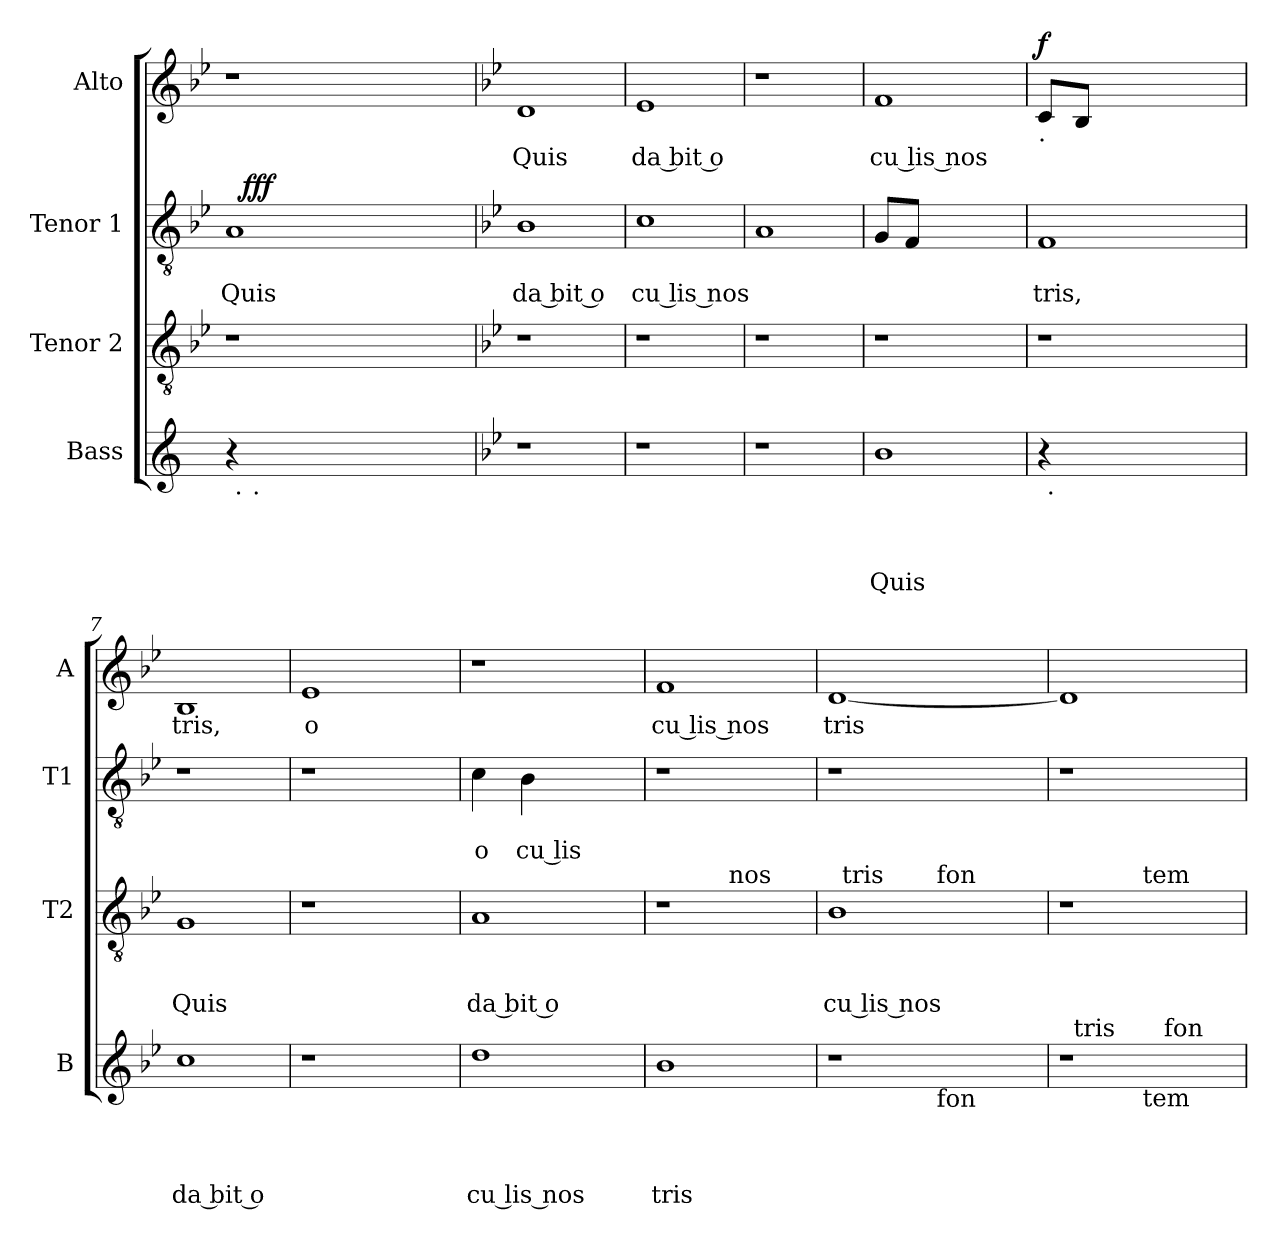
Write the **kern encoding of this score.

**kern	**text	**text	**text	**text	**kern	**text	**text	**text	**kern	**text	**text	**dynam	**kern	**text	**dynam
*part4	*part4	*part4	*part4	*part4	*part3	*part3	*part3	*part3	*part2	*part2	*part2	*part2	*part1	*part1	*part1
*staff4	*staff4	*staff4	*staff4	*staff4	*staff3	*staff3	*staff3	*staff3	*staff2	*staff2	*staff2	*staff2	*staff1	*staff1	*staff1
*I"Bass	*	*	*	*	*I"Tenor 2	*	*	*	*I"Tenor 1	*	*	*	*I"Alto	*	*
*I'B	*	*	*	*	*I'T2	*	*	*	*I'T1	*	*	*	*I'A	*	*
!!LO:PB:g=z
*clefG2	*	*	*	*	*clefGv2	*	*	*	*clefGv2	*	*	*	*clefG2	*	*
*ITrd1c2	*	*	*	*	*	*	*	*	*	*	*	*	*	*	*
*k[b-e-]	*	*	*	*	*k[b-e-]	*	*	*	*k[b-e-]	*	*	*	*k[b-e-]	*	*
*B-:	*	*	*	*	*B-:	*	*	*	*B-:	*	*	*	*B-:	*	*
=1	=1	=1	=1	=1	=1	=1	=1	=1	=1	=1	=1	=1	=1	=1	=1
!	!	!	!	!	!	!	!	!	!	!	!LO:LY:b	!	!	!	!
*^	*	*	*	*	*	*	*	*	*^	*	*	*	*	*	*
*	*^	*	*	*	*	*	*	*	*	*	*	*	*	*	*	*	*
4r	64ryy	32.ryy	.	.	.	.	1r	.	.	.	1A	32ryy	.	Quis	.	1r	.	.
!	!LO:TX:b:t=.	!	!	!	!	!	!	!	!	!	!	!	!	!	!	!	!	!
.	2ryy	.	.	.	.	.	.	.	.	.	.	.	.	.	.	.	.	.
!	!	!	!	!	!	!	!	!	!	!	!	!	!	!	!LO:DY:a	!	!	!
!	!	!	!	!	!	!	!	!	!	!	!	!	!	!	!LO:DY:n=1:b	!	!	!
!	!	!	!	!	!	!	!	!	!	!	!	!	!	!	!LO:DY:n=2:b	!	!	!
.	.	.	.	.	.	.	.	.	.	.	.	2ryy	.	.	f f f	.	.	.
!	!	!LO:TX:b:t=.	!	!	!	!	!	!	!	!	!	!	!	!	!	!	!	!
.	.	2ryy	.	.	.	.	.	.	.	.	.	.	.	.	.	.	.	.
2.ryy	.	.	.	.	.	.	.	.	.	.	.	.	.	.	.	.	.	.
.	4ryy	.	.	.	.	.	.	.	.	.	.	.	.	.	.	.	.	.
.	.	.	.	.	.	.	.	.	.	.	.	4...ryy	.	.	.	.	.	.
.	.	4ryy	.	.	.	.	.	.	.	.	.	.	.	.	.	.	.	.
.	8...ryy	.	.	.	.	.	.	.	.	.	.	.	.	.	.	.	.	.
.	.	8ryy	.	.	.	.	.	.	.	.	.	.	.	.	.	.	.	.
.	.	16ryy	.	.	.	.	.	.	.	.	.	.	.	.	.	.	.	.
.	.	64ryy	.	.	.	.	.	.	.	.	.	.	.	.	.	.	.	.
*v	*v	*v	*	*	*	*	*	*	*	*	*v	*v	*	*	*	*	*	*
=2	=2	=2	=2	=2	=2	=2	=2	=2	=2	=2	=2	=2	=2	=2	=2
*k[b-e-a-d-]	*	*	*	*	*	*	*	*	*	*	*	*	*	*	*
*A-:	*	*	*	*	*	*	*	*	*	*	*	*	*	*	*
*^	*	*	*	*	*	*	*	*	*^	*	*	*	*	*	*
*	*^	*	*	*	*	*	*	*	*	*	*	*	*	*	*	*	*
!	!	!	!	!	!	!	!	!	!	!	!	!	!	!LO:LY:b:rj	!	!	!LO:LY:b	!
*v	*v	*v	*	*	*	*	*	*	*	*	*v	*v	*	*	*	*	*	*
1r	.	.	.	.	1r	.	.	.	1B-	.	da bit o	.	1d	Quis	.
=3	=3	=3	=3	=3	=3	=3	=3	=3	=3	=3	=3	=3	=3	=3	=3
!	!	!	!	!	!	!	!	!	!	!	!LO:LY:b:rj	!	!	!LO:LY:b:rj	!
1r	.	.	.	.	1r	.	.	.	1c	.	cu lis nos	.	1e-	da bit o	.
=4	=4	=4	=4	=4	=4	=4	=4	=4	=4	=4	=4	=4	=4	=4	=4
1r	.	.	.	.	1r	.	.	.	1A	.	.	.	1r	.	.
=5	=5	=5	=5	=5	=5	=5	=5	=5	=5	=5	=5	=5	=5	=5	=5
!	!	!	!	!LO:LY:b	!	!	!	!	!	!	!	!	!	!LO:LY:b:rj	!
1a-	.	.	.	Quis	1r	.	.	.	8G/L	.	.	.	1f	cu lis nos	.
.	.	.	.	.	.	.	.	.	8F/J	.	.	.	.	.	.
.	.	.	.	.	.	.	.	.	2.ryy	.	.	.	.	.	.
!!LO:LB:g=z
=6	=6	=6	=6	=6	=6	=6	=6	=6	=6	=6	=6	=6	=6	=6	=6
!	!	!	!	!	!	!	!	!	!	!	!	!	!LO:TX:b:t=.	!	!
!	!	!	!	!	!	!	!	!	!	!	!LO:LY:b	!	!	!	!LO:DY:a
*^	*	*	*	*	*	*	*	*	*	*	*	*	*	*	*
4r	64ryy	.	.	.	.	1r	.	.	.	1F	.	tris,	.	8c/L	.	f
!	!LO:TX:b:t=.	!	!	!	!	!	!	!	!	!	!	!	!	!	!	!
.	2ryy	.	.	.	.	.	.	.	.	.	.	.	.	.	.	.
.	.	.	.	.	.	.	.	.	.	.	.	.	.	8B-/J	.	.
2.ryy	.	.	.	.	.	.	.	.	.	.	.	.	.	2.ryy	.	.
.	4ryy	.	.	.	.	.	.	.	.	.	.	.	.	.	.	.
.	8...ryy	.	.	.	.	.	.	.	.	.	.	.	.	.	.	.
=7	=7	=7	=7	=7	=7	=7	=7	=7	=7	=7	=7	=7	=7	=7	=7	=7
!	!	!	!	!	!LO:LY:b:rj	!	!	!	!LO:LY:b	!	!	!	!	!	!LO:LY:b	!
*v	*v	*	*	*	*	*	*	*	*	*	*	*	*	*	*	*
1b-	.	.	.	da bit o	1G	.	.	Quis	1r	.	.	.	1B-	tris,	.
=8	=8	=8	=8	=8	=8	=8	=8	=8	=8	=8	=8	=8	=8	=8	=8
!	!	!	!	!	!	!	!	!	!	!	!	!	!	!LO:LY:b	!
1r	.	.	.	.	1r	.	.	.	1r	.	.	.	1e-	o	.
=9	=9	=9	=9	=9	=9	=9	=9	=9	=9	=9	=9	=9	=9	=9	=9
!	!	!	!	!LO:LY:b:rj	!	!	!	!LO:LY:b:rj	!	!	!LO:LY:b:rj	!	!	!	!
1cc	.	.	.	cu lis nos	1A	.	.	da bit o	4c\	.	o	.	1r	.	.
!	!	!	!	!	!	!	!	!	!	!	!LO:LY:b	!	!	!	!
.	.	.	.	.	.	.	.	.	4B-\	.	cu lis	.	.	.	.
.	.	.	.	.	.	.	.	.	2ryy	.	.	.	.	.	.
=10	=10	=10	=10	=10	=10	=10	=10	=10	=10	=10	=10	=10	=10	=10	=10
!	!	!	!	!LO:LY:b	!	!	!	!	!	!	!	!	!	!LO:LY:b:rj	!
*	*	*	*	*	*^	*	*	*	*	*	*	*	*	*	*
1a-	.	.	.	tris	1r	4...ryy	.	.	.	1r	.	.	.	1f	cu lis nos	.
!	!	!	!	!	!	!LO:TX:a:t=nos	!	!	!	!	!	!	!	!	!	!
.	.	.	.	.	.	2ryy	.	.	.	.	.	.	.	.	.	.
.	.	.	.	.	.	32ryy	.	.	.	.	.	.	.	.	.	.
=11	=11	=11	=11	=11	=11	=11	=11	=11	=11	=11	=11	=11	=11	=11	=11	=11
!	!	!	!	!	!	!	!	!	!LO:LY:b:rj	!	!	!	!	!	!LO:LY:b	!
*^	*	*	*	*	*	*^	*	*	*	*	*	*	*	*	*	*
1r	2ryy	.	.	.	.	1B-	32ryy	2ryy	.	.	cu lis nos	1r	.	.	.	[<1d	tris	.
!	!	!	!	!	!	!	!LO:TX:a:t=tris	!	!	!	!	!	!	!	!	!	!	!
.	.	.	.	.	.	.	2ryy	.	.	.	.	.	.	.	.	.	.	.
.	32.ryy	.	.	.	.	.	.	32.ryy	.	.	.	.	.	.	.	.	.	.
.	.	.	.	.	.	.	4...ryy	.	.	.	.	.	.	.	.	.	.	.
!	!	!	!	!	!	!	!	!LO:TX:a:t=fon	!	!	!	!	!	!	!	!	!	!
!	!LO:TX:b:t=fon	!	!	!	!	!	!	!	!	!	!	!	!	!	!	!	!	!
.	4ryy	.	.	.	.	.	.	4ryy	.	.	.	.	.	.	.	.	.	.
.	8ryy	.	.	.	.	.	.	8ryy	.	.	.	.	.	.	.	.	.	.
.	16ryy	.	.	.	.	.	.	16ryy	.	.	.	.	.	.	.	.	.	.
.	64ryy	.	.	.	.	.	.	64ryy	.	.	.	.	.	.	.	.	.	.
*	*	*	*	*	*	*	*v	*v	*	*	*	*	*	*	*	*	*	*
=12	=12	=12	=12	=12	=12	=12	=12	=12	=12	=12	=12	=12	=12	=12	=12	=12	=12
*	*^	*	*	*	*	*	*	*	*	*	*	*	*	*	*	*	*
1r	32ryy	4...ryy	.	.	.	.	1r	4...ryy	.	.	.	1r	.	.	.	1d]	.	.
!	!LO:TX:a:t=tris	!	!	!	!	!	!	!	!	!	!	!	!	!	!	!	!	!
.	2ryy	.	.	.	.	.	.	.	.	.	.	.	.	.	.	.	.	.
!	!	!	!	!	!	!	!	!LO:TX:a:t=tem	!	!	!	!	!	!	!	!	!	!
!	!	!LO:TX:b:t=tem	!	!	!	!	!	!	!	!	!	!	!	!	!	!	!	!
.	.	2ryy	.	.	.	.	.	2ryy	.	.	.	.	.	.	.	.	.	.
!	!LO:TX:a:t=fon	!	!	!	!	!	!	!	!	!	!	!	!	!	!	!	!	!
.	4...ryy	.	.	.	.	.	.	.	.	.	.	.	.	.	.	.	.	.
.	.	32ryy	.	.	.	.	.	32ryy	.	.	.	.	.	.	.	.	.	.
*v	*v	*v	*	*	*	*	*	*	*	*	*	*	*	*	*	*	*	*
*	*	*	*	*	*v	*v	*	*	*	*	*	*	*	*	*	*
=	=	=	=	=	=	=	=	=	=	=	=	=	=	=	=
*-	*-	*-	*-	*-	*-	*-	*-	*-	*-	*-	*-	*-	*-	*-	*-
